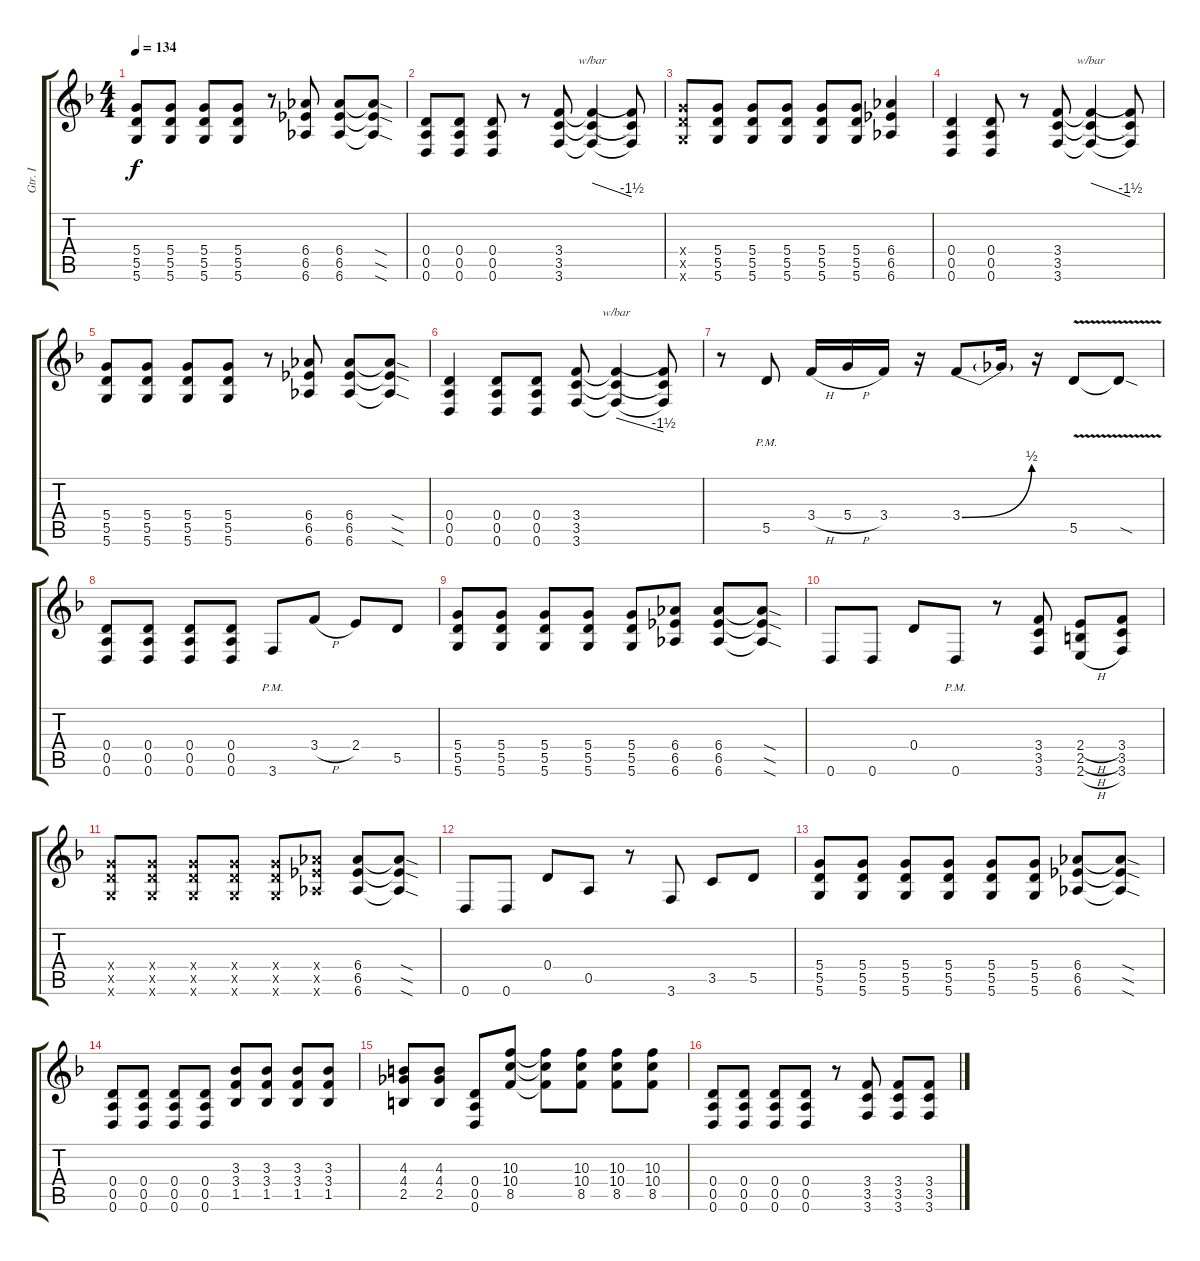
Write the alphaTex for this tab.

\track ("Gtr. I" "Gtr. I") {instrument distortionguitar}
\staff {score tabs}
\tuning (E4 B3 G3 D3 A2 D2) {hide}
\ts (4 4)
\tempo 134
\clef g2
\ks dminor
(5.4 5.5 5.6).8{dy f} (5.4 5.5 5.6).8 (5.4 5.5 5.6).8 (5.4 5.5 5.6).8 r.8 (6.4 6.5 6.6).8 (6.4 6.5 6.6).8 (6.4{sod t} 6.5{sod t} 6.6{sod t}).8 |
(0.4 0.5 0.6).8 (0.4 0.5 0.6).8 (0.4 0.5 0.6).8 r.8 (3.4 3.5 3.6).8 (3.4{t} 3.5{t} 3.6{t}).4{tbe (dive default 0 0 60 -6)} (3.4{t} 3.5{t} 3.6{t}).8 |
(5.4{x} 5.5{x} 5.6{x}).8 (5.4 5.5 5.6).8 (5.4 5.5 5.6).8 (5.4 5.5 5.6).8 (5.4 5.5 5.6).8 (5.4 5.5 5.6).8 (6.4 6.5 6.6).4 |
(0.4 0.5 0.6).4 (0.4 0.5 0.6).8 r.8 (3.4 3.5 3.6).8 (3.4{t} 3.5{t} 3.6{t}).4{tbe (dive default 0 0 60 -6)} (3.4{t} 3.5{t} 3.6{t}).8 |
(5.4 5.5 5.6).8 (5.4 5.5 5.6).8 (5.4 5.5 5.6).8 (5.4 5.5 5.6).8 r.8 (6.4 6.5 6.6).8 (6.4 6.5 6.6).8 (6.4{sod t} 6.5{sod t} 6.6{sod t}).8 |
(0.4 0.5 0.6).4 (0.4 0.5 0.6).8 (0.4 0.5 0.6).8 (3.4 3.5 3.6).8 (3.4{t} 3.5{t} 3.6{t}).4{tbe (dive default 0 0 60 -6)} (3.4{t} 3.5{t} 3.6{t}).8 |
r.8 5.5{pm}.8 3.4{h}.16 5.4{h}.16 3.4.16 r.16 3.4{be (bend 0 0 60 2)}.8 3.4{t}.16 r.16 5.5{v}.8 5.5{sod t}.8 |
(0.4 0.5 0.6).8 (0.4 0.5 0.6).8 (0.4 0.5 0.6).8 (0.4 0.5 0.6).8 3.6{pm}.8 3.4{h}.8 2.4.8 5.5.8 |
(5.4 5.5 5.6).8 (5.4 5.5 5.6).8 (5.4 5.5 5.6).8 (5.4 5.5 5.6).8 (5.4 5.5 5.6).8 (6.4 6.5 6.6).8 (6.4 6.5 6.6).8 (6.4{sod t} 6.5{sod t} 6.6{sod t}).8 |
0.6.8 0.6.8 0.4.8 0.6{pm}.8 r.8 (3.4 3.5 3.6).8 (2.4{h} 2.5{h} 2.6{h}).8 (3.4 3.5 3.6).8 |
(5.4{x} 5.5{x} 5.6{x}).8 (5.4{x} 5.5{x} 5.6{x}).8 (5.4{x} 5.5{x} 5.6{x}).8 (5.4{x} 5.5{x} 5.6{x}).8 (5.4{x} 5.5{x} 5.6{x}).8 (6.4{x} 6.5{x} 6.6{x}).8 (6.4 6.5 6.6).8 (6.4{sod t} 6.5{sod t} 6.6{sod t}).8 |
0.6.8 0.6.8 0.4.8 0.5.8 r.8 3.6.8 3.5.8 5.5.8 |
(5.4 5.5 5.6).8 (5.4 5.5 5.6).8 (5.4 5.5 5.6).8 (5.4 5.5 5.6).8 (5.4 5.5 5.6).8 (5.4 5.5 5.6).8 (6.4 6.5 6.6).8 (6.4{sod t} 6.5{sod t} 6.6{sod t}).8 |
(0.4 0.5 0.6).8 (0.4 0.5 0.6).8 (0.4 0.5 0.6).8 (0.4 0.5 0.6).8 (3.3 3.4 1.5).8 (3.3 3.4 1.5).8 (3.3 3.4 1.5).8 (3.3 3.4 1.5).8 |
(4.3 4.4 2.5).8 (4.3 4.4 2.5).8 (0.4 0.5 0.6).8 (10.3 10.4 8.5).8 (10.3{t} 10.4{t} 8.5{t}).8 (10.3 10.4 8.5).8 (10.3 10.4 8.5).8 (10.3 10.4 8.5).8 |
(0.4 0.5 0.6).8 (0.4 0.5 0.6).8 (0.4 0.5 0.6).8 (0.4 0.5 0.6).8 r.8 (3.4 3.5 3.6).8 (3.4 3.5 3.6).8 (3.4 3.5 3.6).8
